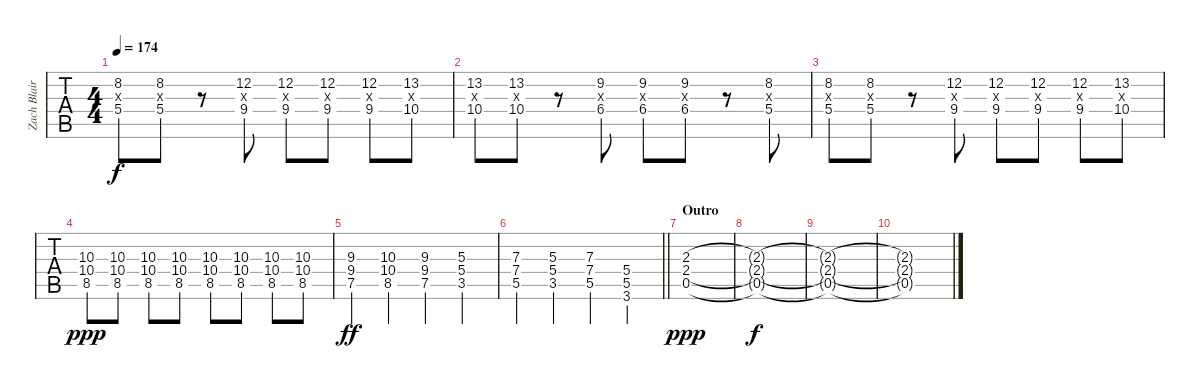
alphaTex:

\track ("Zach Blair - Guitar One" "Zach Blair") {instrument electricguitarclean}
\staff {tabs}
\tuning (Eb4 Bb3 Gb3 Db3 Ab2 Eb2) {hide}
\ts (4 4)
\tempo 174
\clef g2
\ks c
(8.2 5.3{x} 5.4).8{dy f} (8.2 5.3{x} 5.4).8 r.8 (12.2 12.3{x} 9.4).8 (12.2 12.3{x} 9.4).8 (12.2 12.3{x} 9.4).8 (12.2 12.3{x} 9.4).8 (13.2 10.3{x} 10.4).8 |
(13.2 10.3{x} 10.4).8 (13.2 10.3{x} 10.4).8 r.8 (9.2 6.3{x} 6.4).8 (9.2 6.3{x} 6.4).8 (9.2 6.3{x} 6.4).8 r.8 (8.2 5.3{x} 5.4).8 |
(8.2 5.3{x} 5.4).8 (8.2 5.3{x} 5.4).8 r.8 (12.2 12.3{x} 9.4).8 (12.2 12.3{x} 9.4).8 (12.2 12.3{x} 9.4).8 (12.2 12.3{x} 9.4).8 (13.2 10.3{x} 10.4).8 |
(10.3 10.4 8.5).8{dy ppp} (10.3 10.4 8.5).8 (10.3 10.4 8.5).8 (10.3 10.4 8.5).8 (10.3 10.4 8.5).8 (10.3 10.4 8.5).8 (10.3 10.4 8.5).8 (10.3 10.4 8.5).8 |
(9.3 9.4 7.5).4{dy ff} (10.3 10.4 8.5).4 (9.3 9.4 7.5).4 (5.3 5.4 3.5).4 |
\barLineRight lightlight
(7.3 7.4 5.5).4 (5.3 5.4 3.5).4 (7.3 7.4 5.5).4 (5.4 5.5 3.6).4 |
\section ("" "Outro")
(2.3 2.4 0.5).1{dy ppp} |
(2.3{t} 2.4{t} 0.5{t}).1{dy f} |
(2.3{t} 2.4{t} 0.5{t}).1 |
(2.3{t} 2.4{t} 0.5{t}).1
